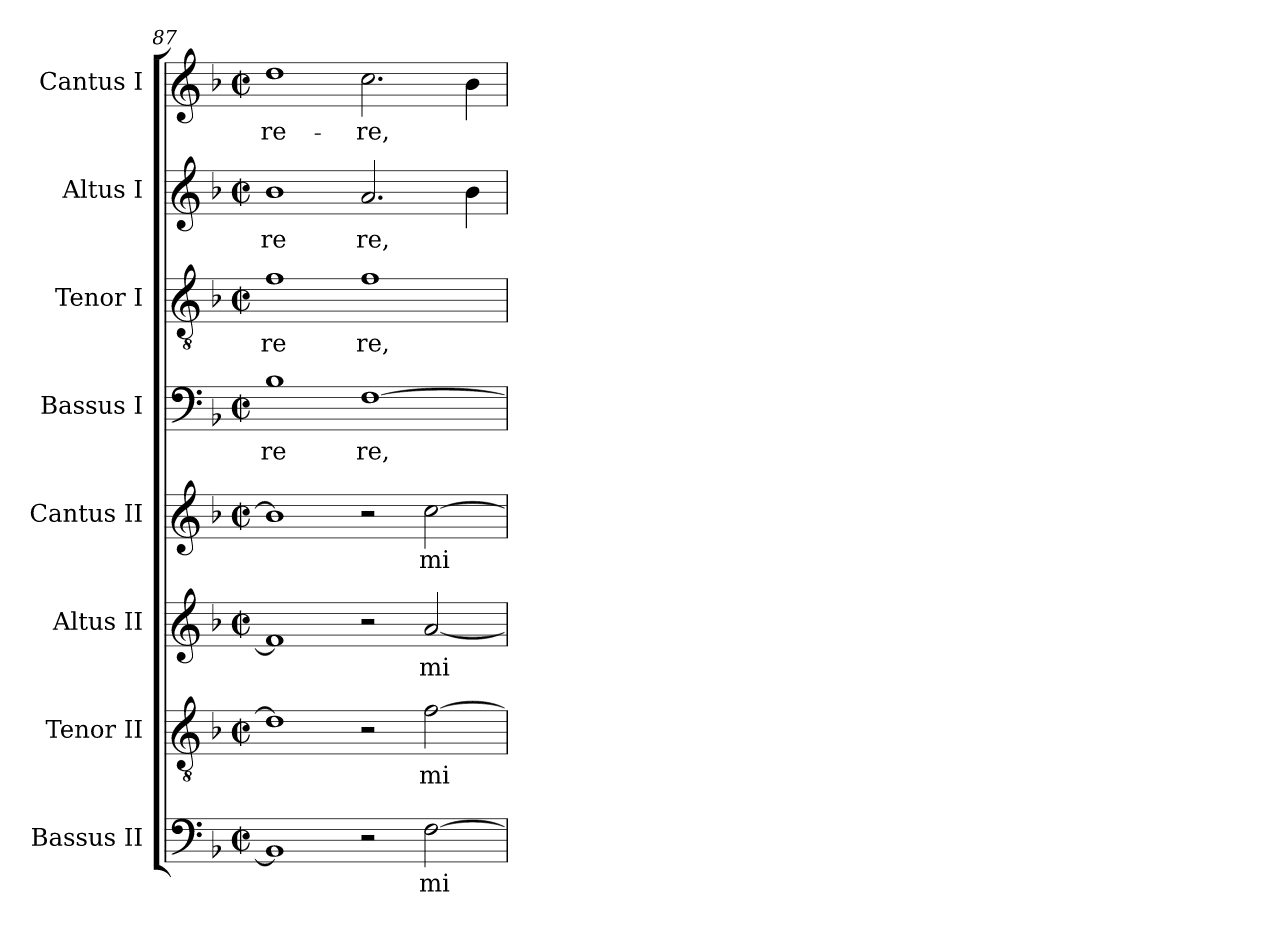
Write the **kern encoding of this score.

**kern	**text	**kern	**text	**kern	**text	**kern	**text	**kern	**text	**kern	**text	**kern	**text	**kern	**text
*part8	*part8	*part7	*part7	*part6	*part6	*part5	*part5	*part4	*part4	*part3	*part3	*part2	*part2	*part1	*part1
*staff8	*staff8	*staff7	*staff7	*staff6	*staff6	*staff5	*staff5	*staff4	*staff4	*staff3	*staff3	*staff2	*staff2	*staff1	*staff1
*I"Bassus II	*	*I"Tenor II	*	*I"Altus II	*	*I"Cantus II	*	*I"Bassus I	*	*I"Tenor I	*	*I"Altus I	*	*I"Cantus I	*
*clefF4	*	*clefGv2	*	*clefG2	*	*clefG2	*	*clefF4	*	*clefGv2	*	*clefG2	*	*clefG2	*
*k[b-]	*	*k[b-]	*	*k[b-]	*	*k[b-]	*	*k[b-]	*	*k[b-]	*	*k[b-]	*	*k[b-]	*
*F:	*	*F:	*	*F:	*	*F:	*	*F:	*	*F:	*	*F:	*	*F:	*
*M2/2	*	*M2/2	*	*M2/2	*	*M2/2	*	*M2/2	*	*M2/2	*	*M2/2	*	*M2/2	*
*met(c|)	*	*met(c|)	*	*met(c|)	*	*met(c|)	*	*met(c|)	*	*met(c|)	*	*met(c|)	*	*met(c|)	*
=87	=87	=87	=87	=87	=87	=87	=87	=87	=87	=87	=87	=87	=87	=87	=87
!	!	!	!	!	!	!	!	!	!LO:LY:b:cj	!	!LO:LY:b:cj	!	!LO:LY:b:cj	!	!LO:LY:b:cj
1BB-]	.	1d]	.	1f]	.	1b-]	.	1B-	re	1f	re	1b-	re	1dd	-re-
!	!	!	!	!	!	!	!	!	!LO:LY:b:cj	!	!LO:LY:b:cj	!	!LO:LY:b:cj	!	!LO:LY:b:cj
2r	.	2r	.	2r	.	2r	.	[>1F	re,	1f	re,	2.a/	re,	2.cc\	-re,
!	!LO:LY:b	!	!LO:LY:b	!	!LO:LY:b	!	!LO:LY:b	!	!	!	!	!	!	!	!
[>2F\	mi-	[>2f\	mi-	[<2a/	mi	[>2cc\	mi	.	.	.	.	.	.	.	.
.	.	.	.	.	.	.	.	.	.	.	.	4b-\	.	4b-\	.
=	=	=	=	=	=	=	=	=	=	=	=	=	=	=	=
*-	*-	*-	*-	*-	*-	*-	*-	*-	*-	*-	*-	*-	*-	*-	*-
